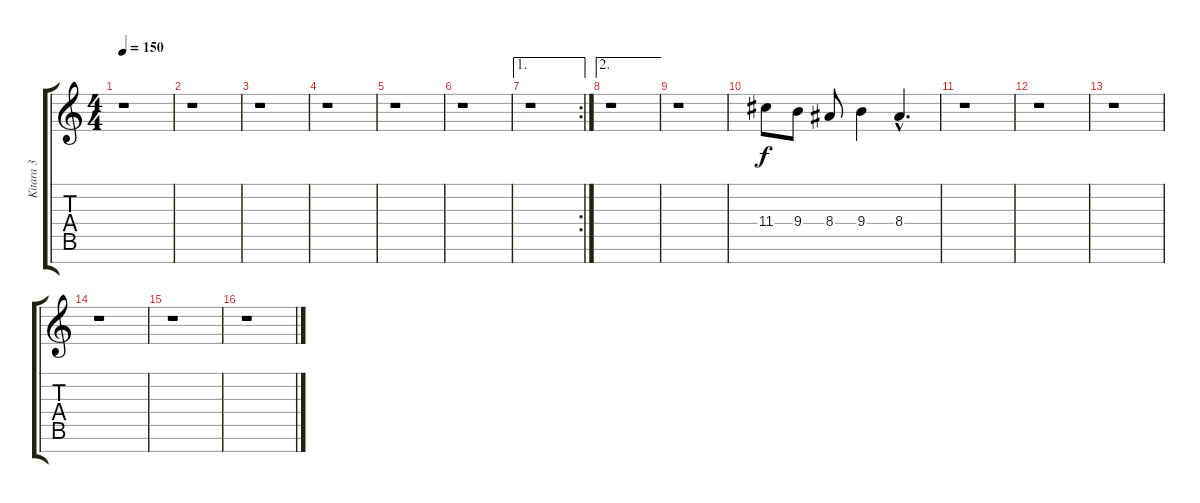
\track ("Kitara 3" "Kitara 3") {instrument distortionguitar}
\staff {score tabs}
\tuning (E4 B3 G3 D3 A2 E2 B1) {hide}
\ts (4 4)
\tempo 150
\clef g2
\ks c
r.1{dy f} |
r.1 |
r.1 |
r.1 |
r.1 |
r.1 |
\ae 1
\rc 2
r.1 |
\ae 2
r.1 |
r.1 |
11.4.8 9.4.8 8.4.8 9.4.4 8.4{hac}.4{d} |
r.1 |
r.1 |
r.1 |
r.1 |
r.1 |
r.1
